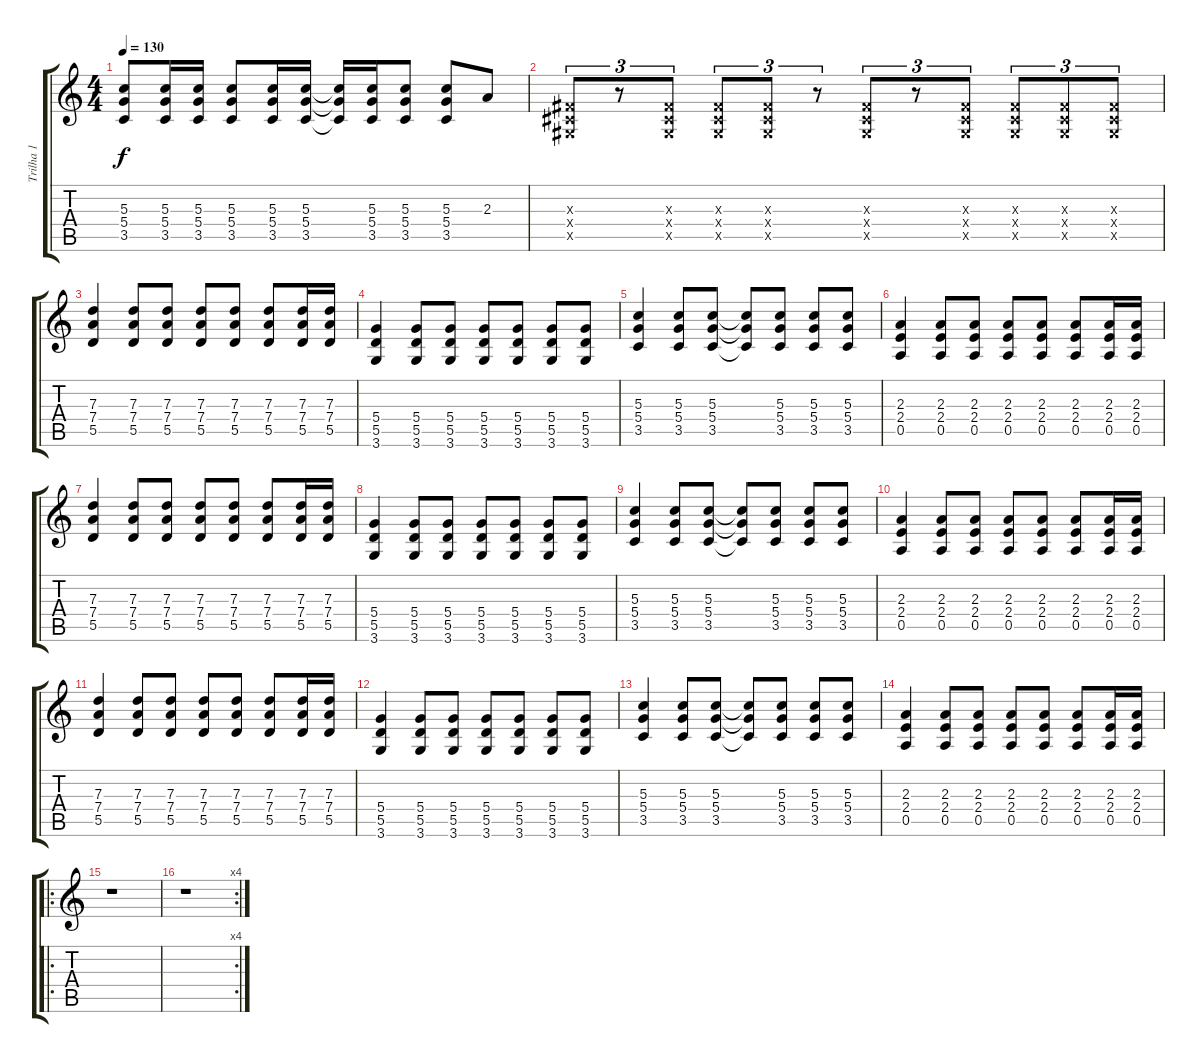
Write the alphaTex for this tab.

\track ("Trilha 1" "Trilha 1") {instrument acousticguitarsteel}
\staff {score tabs}
\tuning (E4 B3 G3 D3 A2 E2) {hide}
\ts (4 4)
\tempo 130
\clef g2
\ks c
(5.3 5.4 3.5).8{dy f} (5.3 5.4 3.5).16 (5.3 5.4 3.5).16 (5.3 5.4 3.5).8 (5.3 5.4 3.5).16 (5.3 5.4 3.5).16 (5.3{t} 5.4{t} 3.5{t}).16 (5.3 5.4 3.5).16 (5.3 5.4 3.5).8 (5.3 5.4 3.5).8 2.3.8 |
(-1.3{x} -1.4{x} -1.5{x}).8{tu (3 2)} r.8{tu (3 2)} (-1.3{x} -1.4{x} -1.5{x}).8{tu (3 2)} (-1.3{x} -1.4{x} -1.5{x}).8{tu (3 2)} (-1.3{x} -1.4{x} -1.5{x}).8{tu (3 2)} r.8{tu (3 2)} (-1.3{x} -1.4{x} -1.5{x}).8{tu (3 2)} r.8{tu (3 2)} (-1.3{x} -1.4{x} -1.5{x}).8{tu (3 2)} (-1.3{x} -1.4{x} -1.5{x}).8{tu (3 2)} (-1.3{x} -1.4{x} -1.5{x}).8{tu (3 2)} (-1.3{x} -1.4{x} -1.5{x}).8{tu (3 2)} |
(7.3 7.4 5.5).4 (7.3 7.4 5.5).8 (7.3 7.4 5.5).8 (7.3 7.4 5.5).8 (7.3 7.4 5.5).8 (7.3 7.4 5.5).8 (7.3 7.4 5.5).16 (7.3 7.4 5.5).16 |
(5.4 5.5 3.6).4 (5.4 5.5 3.6).8 (5.4 5.5 3.6).8 (5.4 5.5 3.6).8 (5.4 5.5 3.6).8 (5.4 5.5 3.6).8 (5.4 5.5 3.6).8 |
(5.3 5.4 3.5).4 (5.3 5.4 3.5).8 (5.3 5.4 3.5).8 (5.3{t} 5.4{t} 3.5{t}).8 (5.3 5.4 3.5).8 (5.3 5.4 3.5).8 (5.3 5.4 3.5).8 |
(2.3 2.4 0.5).4 (2.3 2.4 0.5).8 (2.3 2.4 0.5).8 (2.3 2.4 0.5).8 (2.3 2.4 0.5).8 (2.3 2.4 0.5).8 (2.3 2.4 0.5).16 (2.3 2.4 0.5).16 |
(7.3 7.4 5.5).4 (7.3 7.4 5.5).8 (7.3 7.4 5.5).8 (7.3 7.4 5.5).8 (7.3 7.4 5.5).8 (7.3 7.4 5.5).8 (7.3 7.4 5.5).16 (7.3 7.4 5.5).16 |
(5.4 5.5 3.6).4 (5.4 5.5 3.6).8 (5.4 5.5 3.6).8 (5.4 5.5 3.6).8 (5.4 5.5 3.6).8 (5.4 5.5 3.6).8 (5.4 5.5 3.6).8 |
(5.3 5.4 3.5).4 (5.3 5.4 3.5).8 (5.3 5.4 3.5).8 (5.3{t} 5.4{t} 3.5{t}).8 (5.3 5.4 3.5).8 (5.3 5.4 3.5).8 (5.3 5.4 3.5).8 |
(2.3 2.4 0.5).4 (2.3 2.4 0.5).8 (2.3 2.4 0.5).8 (2.3 2.4 0.5).8 (2.3 2.4 0.5).8 (2.3 2.4 0.5).8 (2.3 2.4 0.5).16 (2.3 2.4 0.5).16 |
(7.3 7.4 5.5).4 (7.3 7.4 5.5).8 (7.3 7.4 5.5).8 (7.3 7.4 5.5).8 (7.3 7.4 5.5).8 (7.3 7.4 5.5).8 (7.3 7.4 5.5).16 (7.3 7.4 5.5).16 |
(5.4 5.5 3.6).4 (5.4 5.5 3.6).8 (5.4 5.5 3.6).8 (5.4 5.5 3.6).8 (5.4 5.5 3.6).8 (5.4 5.5 3.6).8 (5.4 5.5 3.6).8 |
(5.3 5.4 3.5).4 (5.3 5.4 3.5).8 (5.3 5.4 3.5).8 (5.3{t} 5.4{t} 3.5{t}).8 (5.3 5.4 3.5).8 (5.3 5.4 3.5).8 (5.3 5.4 3.5).8 |
(2.3 2.4 0.5).4 (2.3 2.4 0.5).8 (2.3 2.4 0.5).8 (2.3 2.4 0.5).8 (2.3 2.4 0.5).8 (2.3 2.4 0.5).8 (2.3 2.4 0.5).16 (2.3 2.4 0.5).16 |
\ro
r.1 |
\rc 4
r.1
